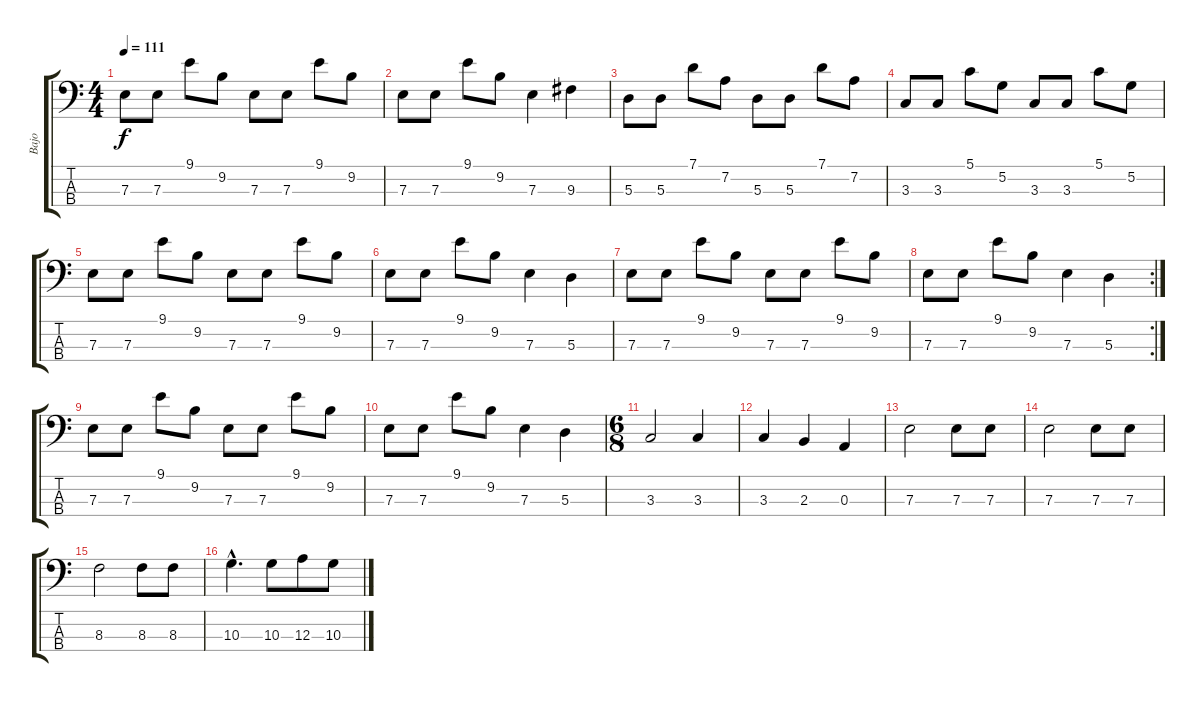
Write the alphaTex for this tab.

\track ("Bajo" "Bajo") {instrument electricbassfinger}
\staff {score tabs}
\tuning (G2 D2 A1 E1) {hide}
\ts (4 4)
\tempo 111
\clef f4
\ks c
7.3.8{dy f} 7.3.8 9.1.8 9.2.8 7.3.8 7.3.8 9.1.8 9.2.8 |
7.3.8 7.3.8 9.1.8 9.2.8 7.3.4 9.3.4 |
5.3.8 5.3.8 7.1.8 7.2.8 5.3.8 5.3.8 7.1.8 7.2.8 |
3.3.8 3.3.8 5.1.8 5.2.8 3.3.8 3.3.8 5.1.8 5.2.8 |
7.3.8 7.3.8 9.1.8 9.2.8 7.3.8 7.3.8 9.1.8 9.2.8 |
7.3.8 7.3.8 9.1.8 9.2.8 7.3.4 5.3.4 |
7.3.8 7.3.8 9.1.8 9.2.8 7.3.8 7.3.8 9.1.8 9.2.8 |
\rc 2
7.3.8 7.3.8 9.1.8 9.2.8 7.3.4 5.3.4 |
7.3.8 7.3.8 9.1.8 9.2.8 7.3.8 7.3.8 9.1.8 9.2.8 |
7.3.8 7.3.8 9.1.8 9.2.8 7.3.4 5.3.4 |
\ts (6 8)
3.3.2 3.3.4 |
3.3.4 2.3.4 0.3.4 |
7.3.2 7.3.8 7.3.8 |
7.3.2 7.3.8 7.3.8 |
8.3.2 8.3.8 8.3.8 |
10.3{hac}.4{d} 10.3.8 12.3.8 10.3.8
